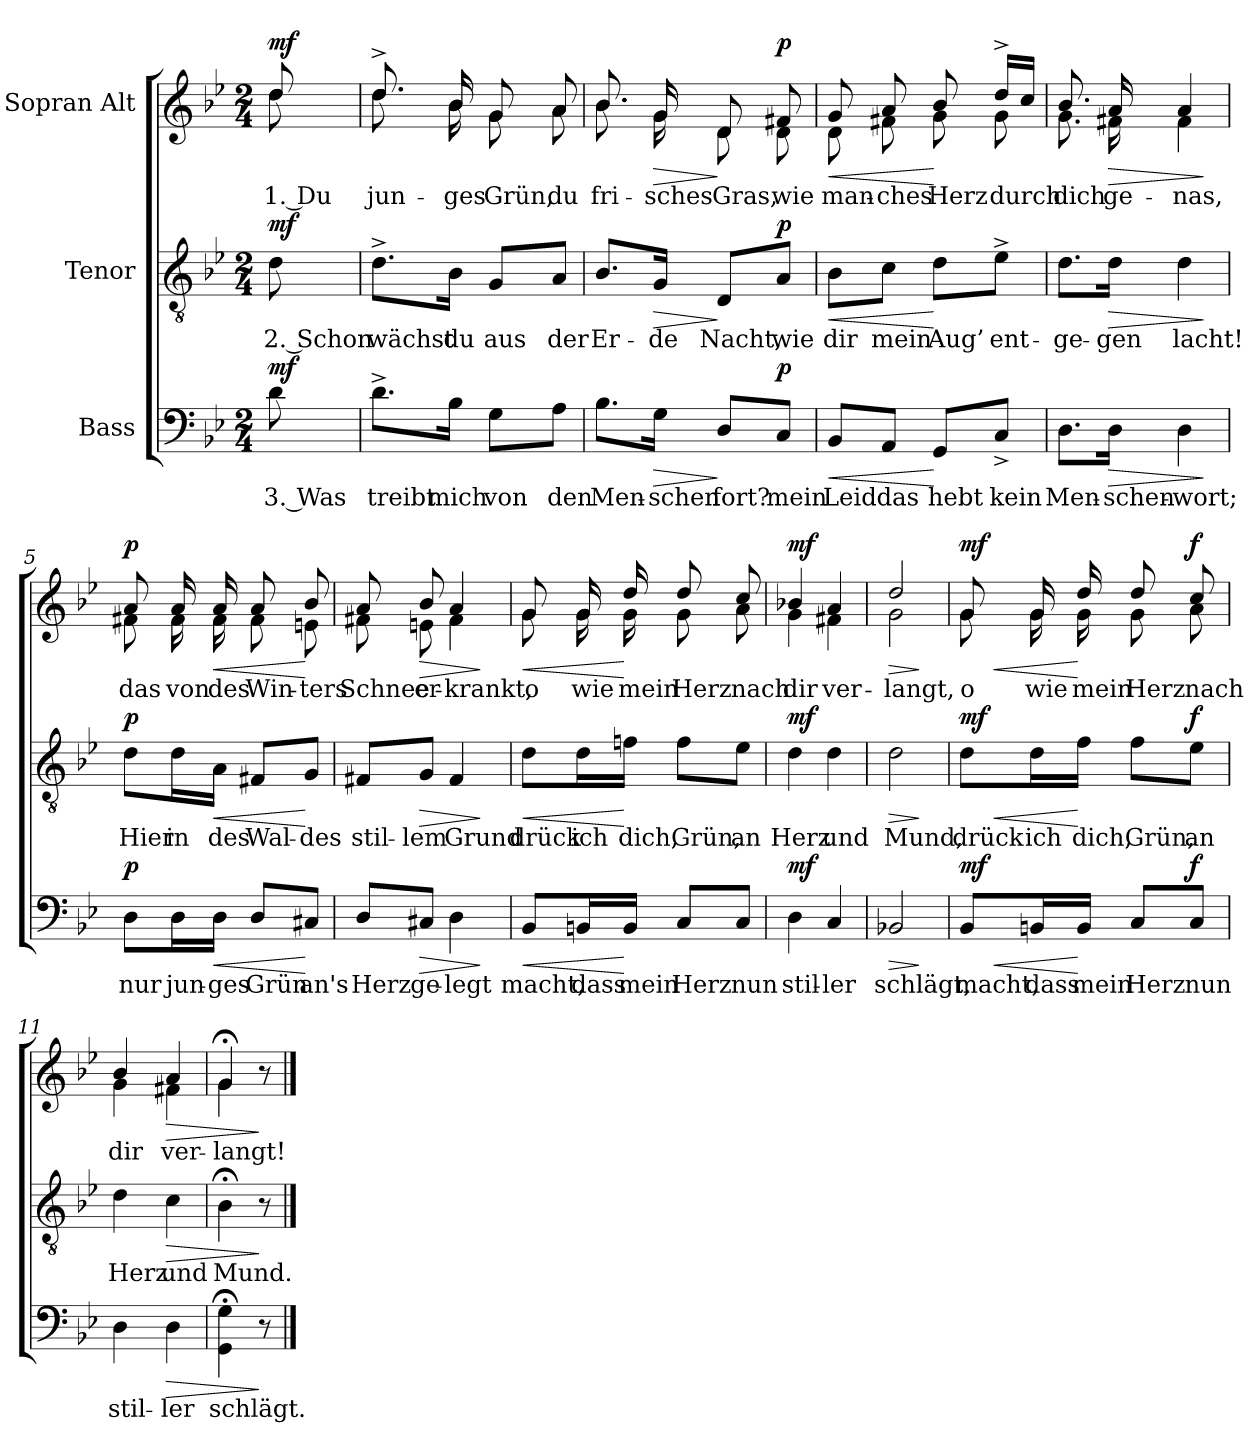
**kern	**text	**dynam	**kern	**text	**dynam	**kern	**text	**dynam
*part3	*part3	*part3	*part2	*part2	*part2	*part1	*part1	*part1
*staff3	*staff3	*staff3	*staff2	*staff2	*staff2	*staff1	*staff1	*staff1
*I"Bass	*	*	*I"Tenor	*	*	*I"Sopran Alt	*	*
*clefF4	*	*	*clefGv2	*	*	*clefG2	*	*
*k[b-e-]	*	*	*k[b-e-]	*	*	*k[b-e-]	*	*
*M2/4	*	*	*M2/4	*	*	*M2/4	*	*
=	=	=	=	=	=	=	=	=
!	!	!	!	!	!	!LO:TX:a:B:t=Innig	!	!
!	!LO:LY:b	!LO:DY:a	!	!LO:LY:b	!LO:DY:a	!	!LO:LY:b	!LO:DY:a
*	*	*	*	*	*	*^	*	*
8d\	3. Was	mf	8d\	2. Schon	mf	8dd/	8dd\	1. Du	mf
=1	=1	=1	=1	=1	=1	=1	=1	=1	=1
!	!LO:LY:b	!	!	!LO:LY:b	!	!	!	!LO:LY:b	!
8.d^\L	treibt	.	8.d^\L	wächst	.	8.dd^/	8.dd\	jun-	.
!	!LO:LY:b	!	!	!LO:LY:b	!	!	!	!LO:LY:b	!
16B-\Jk	mich	.	16B-\Jk	du	.	16b-/	16b-\	-ges	.
!	!LO:LY:b	!	!	!LO:LY:b	!	!	!	!LO:LY:b	!
8G\L	von	.	8G/L	aus	.	8g/	8g\	Grün,	.
!	!LO:LY:b	!	!	!LO:LY:b	!	!	!	!LO:LY:b	!
8A\J	den	.	8A/J	der	.	8a/	8a\	du	.
=2	=2	=2	=2	=2	=2	=2	=2	=2	=2
!	!LO:LY:b	!	!	!LO:LY:b	!	!	!	!LO:LY:b	!
8.B-\L	Men-	.	8.B-/L	Er-	.	8.b-/	8.b-\	fri-	.
!	!LO:LY:b	!LO:HP:b	!	!LO:LY:b	!LO:HP:b	!	!	!LO:LY:b	!LO:HP:b
16G\Jk	-schen	>	16G/Jk	-de	>	16g/	16g\	-sches	>
!	!LO:LY:b	!	!	!LO:LY:b	!	!	!	!LO:LY:b	!
8D/L	fort?	]	8D/L	Nacht,	]	8d/	8d\	Gras,	]
!	!LO:LY:b	!LO:DY:a	!	!LO:LY:b	!LO:DY:a	!	!	!LO:LY:b	!LO:DY:a
8C/J	mein	p	8A/J	wie	p	8f#X/	8d\	wie	p
=3	=3	=3	=3	=3	=3	=3	=3	=3	=3
!	!LO:LY:b	!LO:HP:b	!	!LO:LY:b	!LO:HP:b	!	!	!LO:LY:b	!LO:HP:b
8BB-/L	Leid	<	8B-\L	dir	<	8g/	8d\	man-	<
!	!LO:LY:b	!	!	!LO:LY:b	!	!	!	!LO:LY:b	!
8AA/J	das	.	8c\J	mein	.	8a/	8f#X\	-ches	.
!	!LO:LY:b	!	!	!LO:LY:b	!	!	!	!LO:LY:b	!
8GG/L	hebt	[	8d\L	Aug’	[	8b-/	8g\	Herz	[
!	!LO:LY:b	!	!	!LO:LY:b	!	!	!	!LO:LY:b	!
8C^/J	kein	.	8e-^\J	ent-	.	16dd^/LL	8g\	durch	.
.	.	.	.	.	.	16cc/JJ	.	.	.
!!LO:LB:g=z	!!
=4	=4	=4	=4	=4	=4	=4	=4	=4	=4
!	!LO:LY:b	!	!	!LO:LY:b	!	!	!	!LO:LY:b	!
8.D\L	Men-	.	8.d\L	-ge-	.	8.b-/	8.g\	dich	.
!	!LO:LY:b	!LO:HP:b	!	!LO:LY:b	!LO:HP:b	!	!	!LO:LY:b	!LO:HP:b
16D\Jk	-schen-	>	16d\Jk	-gen	>	16a/	16f#X\	ge-	>
!	!LO:LY:b	!	!	!LO:LY:b	!	!	!	!LO:LY:b	!
4D\	-wort;	.	4d\	lacht!	.	4a/	4f#\	-nas,	.
*	*	*	*	*	*	*v	*v	*	*
.	.	]	.	.	]	.	.	]
=5	=5	=5	=5	=5	=5	=5	=5	=5
!	!LO:LY:b	!LO:DY:a	!	!LO:LY:b	!LO:DY:a	!	!LO:LY:b	!LO:DY:a
*	*	*	*	*	*	*^	*	*
8D\L	nur	p	8d\L	Hier	p	8a/	8f#X\	das	p
!	!LO:LY:b	!	!	!LO:LY:b	!	!	!	!LO:LY:b	!
16D\L	jun-	.	16d\L	in	.	16a/	16f#\	von	.
!	!LO:LY:b	!LO:HP:b	!	!LO:LY:b	!LO:HP:b	!	!	!LO:LY:b	!LO:HP:b
16D\JJ	-ges	<	16A\JJ	des	<	16a/	16f#\	des	<
!	!LO:LY:b	!	!	!LO:LY:b	!	!	!	!LO:LY:b	!
8D/L	Grün	.	8F#X/L	Wal-	.	8a/	8f#\	Win-	.
!	!LO:LY:b	!	!	!LO:LY:b	!	!	!	!LO:LY:b	!
8C#X/J	an's	[	8G/J	-des	[	8b-/	8en\	-ters	[
=6	=6	=6	=6	=6	=6	=6	=6	=6	=6
!	!LO:LY:b	!	!	!LO:LY:b	!	!	!	!LO:LY:b	!
8D/L	Herz	.	8F#X/L	stil-	.	8a/	8f#X\	Schnee	.
!	!LO:LY:b	!LO:HP:b	!	!LO:LY:b	!LO:HP:b	!	!	!LO:LY:b	!LO:HP:b
8C#X/J	ge-	>	8G/J	-lem	>	8b-/	8en\	er-	>
!	!LO:LY:b	!	!	!LO:LY:b	!	!	!	!LO:LY:b	!
4D\	-legt	.	4F#/	Grund	.	4a/	4f#\	-krankt,	.
*	*	*	*	*	*	*v	*v	*	*
.	.	]	.	.	]	.	.	]
=7	=7	=7	=7	=7	=7	=7	=7	=7
!	!LO:LY:b	!LO:HP:b	!	!LO:LY:b	!LO:HP:b	!	!LO:LY:b	!LO:HP:b
*	*	*	*	*	*	*^	*	*
8BB-/L	macht,	<	8d\L	drück	<	8g/	8g\	o	<
!	!LO:LY:b	!	!	!LO:LY:b	!	!	!	!LO:LY:b	!
16BBn/L	dass	.	16d\L	ich	.	16g/	16g\	wie	.
!	!LO:LY:b	!	!	!LO:LY:b	!	!	!	!LO:LY:b	!
16BB/JJ	mein	[	16fn\JJ	dich,	[	16dd/	16g\	mein	[
!	!LO:LY:b	!	!	!LO:LY:b	!	!	!	!LO:LY:b	!
8C/L	Herz	.	8f\L	Grün,	.	8dd/	8g\	Herz	.
!	!LO:LY:b	!	!	!LO:LY:b	!	!	!	!LO:LY:b	!
8C/J	nun	.	8e-\J	an	.	8cc/	8a\	nach	.
!!LO:LB:g=z	!!
=8	=8	=8	=8	=8	=8	=8	=8	=8	=8
!	!LO:LY:b	!LO:DY:a	!	!LO:LY:b	!LO:DY:a	!	!	!LO:LY:b	!LO:DY:a
4D\	stil-	mf	4d\	Herz	mf	4b-X/	4g\	dir	mf
!	!LO:LY:b	!	!	!LO:LY:b	!	!	!	!LO:LY:b	!
4C/	-ler	.	4d\	und	.	4a/	4f#X\	ver-	.
=9	=9	=9	=9	=9	=9	=9	=9	=9	=9
!	!LO:LY:b	!LO:HP:b	!	!LO:LY:b	!LO:HP:b	!	!	!LO:LY:b	!LO:HP:b
2BB-X/	schlägt,	>	2d\	Mund,	>	2dd/	2g\	-langt,	>
*	*	*	*	*	*	*v	*v	*	*
.	.	]	.	.	]	.	.	]
=10	=10	=10	=10	=10	=10	=10	=10	=10
!	!LO:LY:b	!LO:HP:b	!	!LO:LY:b	!LO:HP:b	!	!LO:LY:b	!LO:HP:b
*	*	*	*	*	*	*^	*	*
!	!	!LO:DY:n=1:a	!	!	!LO:DY:n=1:a	!	!	!	!LO:DY:n=1:a
8BB-/L	macht,	< mf	8d\L	drück	< mf	8g/	8g\	o	< mf
!	!LO:LY:b	!	!	!LO:LY:b	!	!	!	!LO:LY:b	!
16BBn/L	dass	.	16d\L	ich	.	16g/	16g\	wie	.
!	!LO:LY:b	!	!	!LO:LY:b	!	!	!	!LO:LY:b	!
16BB/JJ	mein	[	16f\JJ	dich,	[	16dd/	16g\	mein	[
!	!LO:LY:b	!	!	!LO:LY:b	!	!	!	!LO:LY:b	!
8C/L	Herz	.	8f\L	Grün,	.	8dd/	8g\	Herz	.
!	!LO:LY:b	!LO:DY:n=2:a	!	!LO:LY:b	!LO:DY:n=2:a	!	!	!LO:LY:b	!LO:DY:n=2:a
8C/J	nun	f	8e-\J	an	f	8cc/	8a\	nach	f
=11	=11	=11	=11	=11	=11	=11	=11	=11	=11
!	!LO:LY:b	!	!	!LO:LY:b	!	!	!	!LO:LY:b	!
4D\	stil-	.	4d\	Herz	.	4b-/	4g\	dir	.
!	!LO:LY:b	!LO:HP:b	!	!LO:LY:b	!LO:HP:b	!	!	!LO:LY:b	!LO:HP:b
4D\	-ler	>	4c\	und	>	4a/	4f#X\	ver-	>
=12	=12	=12	=12	=12	=12	=12	=12	=12	=12
!	!LO:LY:b	!	!	!LO:LY:b	!	!	!	!LO:LY:b	!
4GG\;< 4G\;<	schlägt.	.	4B-;<\	Mund.	.	4g;</	4g\	-langt!	.
8r	.	]	8r	.	]	8r	8ryy	.	]
*	*	*	*	*	*	*v	*v	*	*
==	==	==	==	==	==	==	==	==
*-	*-	*-	*-	*-	*-	*-	*-	*-
